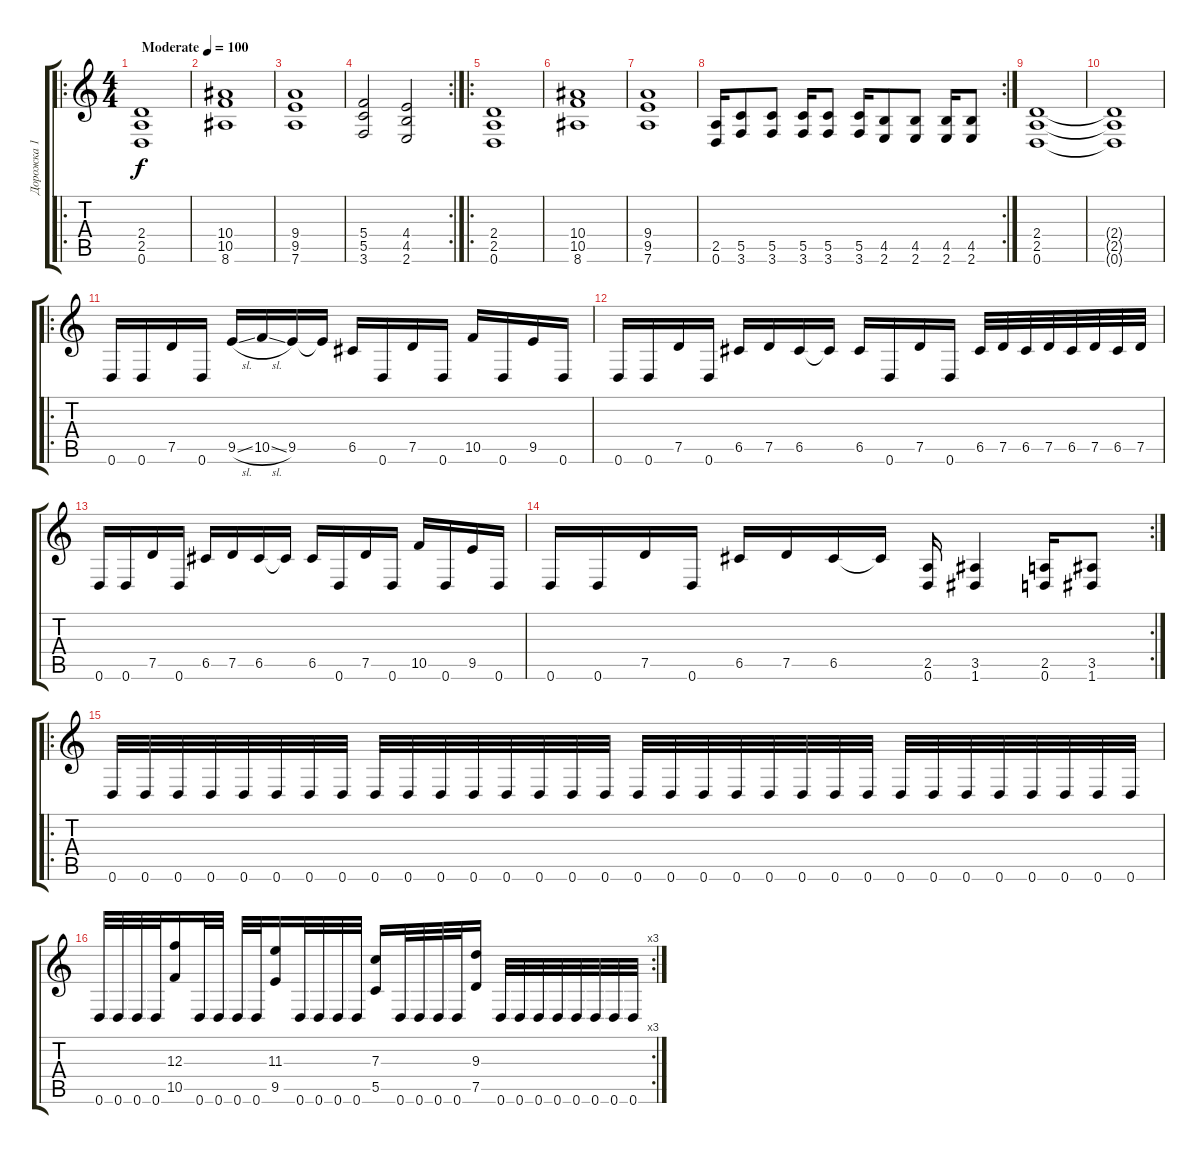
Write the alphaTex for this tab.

\track ("Дорожка 1" "Дорожка 1") {instrument distortionguitar}
\staff {score tabs}
\tuning (D4 A3 F3 C3 G2 D2) {hide}
\ro
\ts (4 4)
\tempo (100 "Moderate")
\clef g2
\ks c
(2.4 2.5 0.6).1{dy f instrument distortionguitar} |
(10.4 10.5 8.6).1 |
(9.4 9.5 7.6).1 |
\rc 2
(5.4 5.5 3.6).2 (4.4 4.5 2.6).2 |
\ro
(2.4 2.5 0.6).1 |
(10.4 10.5 8.6).1 |
(9.4 9.5 7.6).1 |
\rc 2
(2.5 0.6).16 (5.5 3.6).8 (5.5 3.6).8 (5.5 3.6).16 (5.5 3.6).8 (5.5 3.6).16 (4.5 2.6).8 (4.5 2.6).8 (4.5 2.6).16 (4.5 2.6).8 |
(2.4 2.5 0.6).1 |
(2.4{t} 2.5{t} 0.6{t}).1 |
\ro
0.6.16 0.6.16 7.5.16 0.6.16 9.5{sl}.16 10.5{sl}.16 9.5.16 9.5{t}.16 6.5.16 0.6.16 7.5.16 0.6.16 10.5.16 0.6.16 9.5.16 0.6.16 |
0.6.16 0.6.16 7.5.16 0.6.16 6.5.16 7.5.16 6.5.16 6.5{t}.16 6.5.16 0.6.16 7.5.16 0.6.16 6.5.32 7.5.32 6.5.32 7.5.32 6.5.32 7.5.32 6.5.32 7.5.32 |
0.6.16 0.6.16 7.5.16 0.6.16 6.5.16 7.5.16 6.5.16 6.5{t}.16 6.5.16 0.6.16 7.5.16 0.6.16 10.5.16 0.6.16 9.5.16 0.6.16 |
\rc 2
0.6.16 0.6.16 7.5.16 0.6.16 6.5.16 7.5.16 6.5.16 6.5{t}.16 (2.5 0.6).16 (3.5 1.6).4 (2.5 0.6).16 (3.5 1.6).8 |
\ro
0.6.32 0.6.32 0.6.32 0.6.32 0.6.32 0.6.32 0.6.32 0.6.32 0.6.32 0.6.32 0.6.32 0.6.32 0.6.32 0.6.32 0.6.32 0.6.32 0.6.32 0.6.32 0.6.32 0.6.32 0.6.32 0.6.32 0.6.32 0.6.32 0.6.32 0.6.32 0.6.32 0.6.32 0.6.32 0.6.32 0.6.32 0.6.32 |
\rc 3
0.6.32 0.6.32 0.6.32 0.6.32 (12.3 10.5).16 0.6.32 0.6.32 0.6.32 0.6.32 (11.3 9.5).16 0.6.32 0.6.32 0.6.32 0.6.32 (7.3 5.5).16 0.6.32 0.6.32 0.6.32 0.6.32 (9.3 7.5).16 0.6.32 0.6.32 0.6.32 0.6.32 0.6.32 0.6.32 0.6.32 0.6.32
